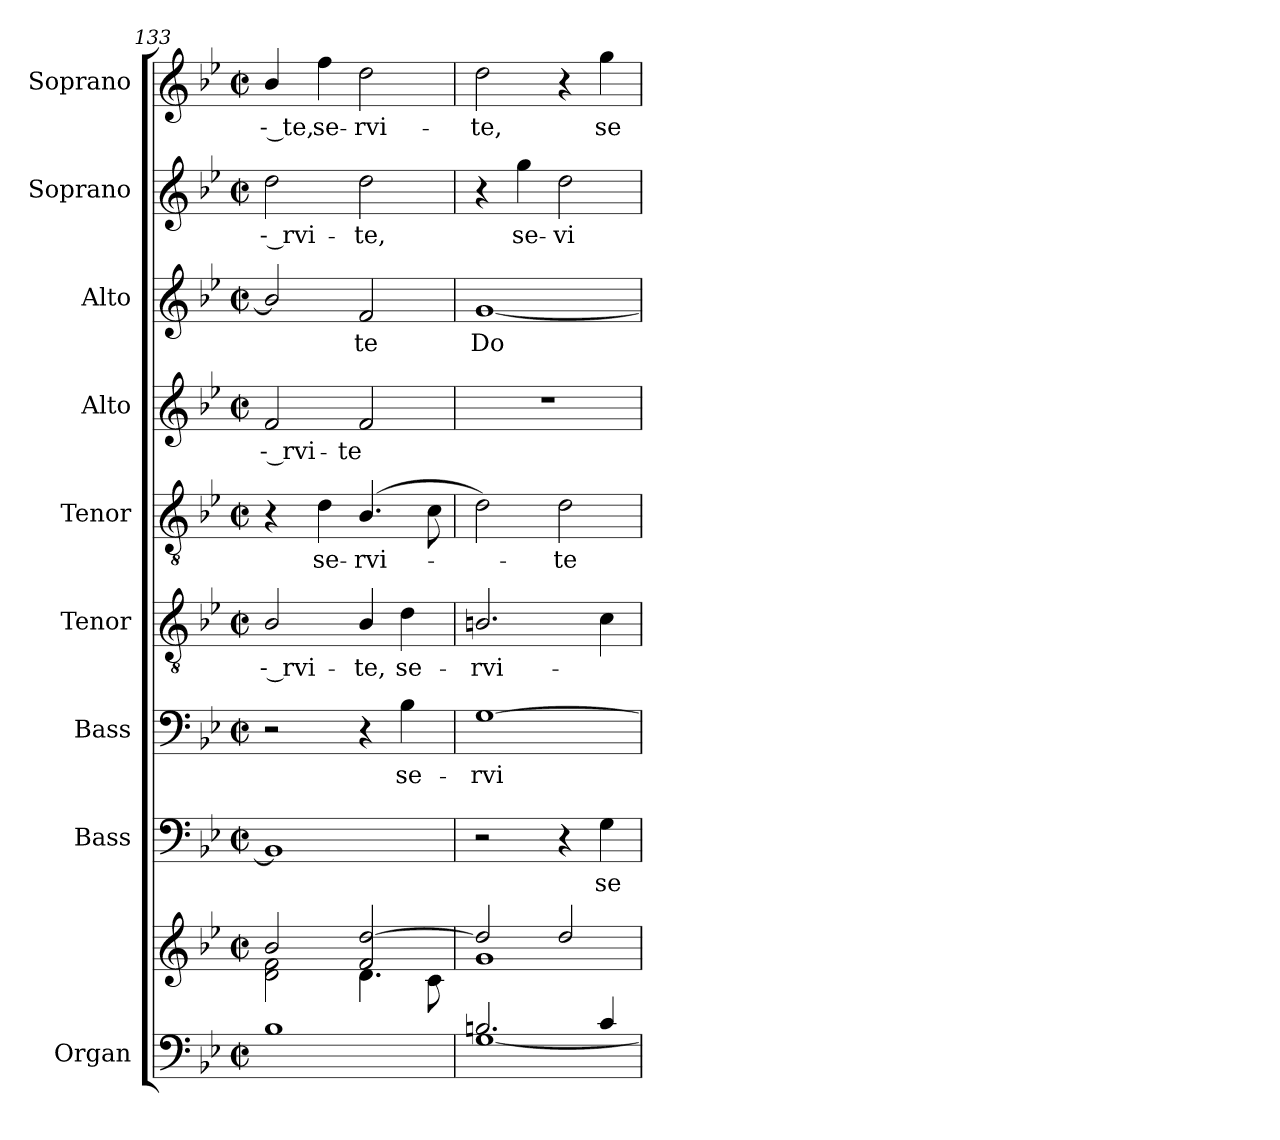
**kern	**kern	**kern	**text	**kern	**text	**kern	**text	**kern	**text	**kern	**text	**kern	**text	**kern	**text	**kern	**text
*part9	*part9	*part8	*part8	*part7	*part7	*part6	*part6	*part5	*part5	*part4	*part4	*part3	*part3	*part2	*part2	*part1	*part1
*staff10	*staff9	*staff8	*staff8	*staff7	*staff7	*staff6	*staff6	*staff5	*staff5	*staff4	*staff4	*staff3	*staff3	*staff2	*staff2	*staff1	*staff1
*I"Organ	*	*I"Bass	*	*I"Bass	*	*I"Tenor	*	*I"Tenor	*	*I"Alto	*	*I"Alto	*	*I"Soprano	*	*I"Soprano	*
*I'Organ.	*	*I'B.	*	*I'B.	*	*I'T.	*	*I'T.	*	*I'A.	*	*I'A.	*	*I'S.	*	*I'S.	*
!!LO:LB:g=z
*clefF4	*clefG2	*clefF4	*	*clefF4	*	*clefGv2	*	*clefGv2	*	*clefG2	*	*clefG2	*	*clefG2	*	*clefG2	*
*	*	*	*	*	*	*ITrd7c12	*	*ITrd7c12	*	*	*	*	*	*	*	*	*
*k[b-e-]	*k[b-e-]	*k[b-e-]	*	*k[b-e-]	*	*k[b-e-]	*	*k[b-e-]	*	*k[b-e-]	*	*k[b-e-]	*	*k[b-e-]	*	*k[b-e-]	*
*B-:	*B-:	*B-:	*	*B-:	*	*B-:	*	*B-:	*	*B-:	*	*B-:	*	*B-:	*	*B-:	*
*M2/2	*M2/2	*M2/2	*	*M2/2	*	*M2/2	*	*M2/2	*	*M2/2	*	*M2/2	*	*M2/2	*	*M2/2	*
*met(c|)	*met(c|)	*met(c|)	*	*met(c|)	*	*met(c|)	*	*met(c|)	*	*met(c|)	*	*met(c|)	*	*met(c|)	*	*met(c|)	*
=133	=133	=133	=133	=133	=133	=133	=133	=133	=133	=133	=133	=133	=133	=133	=133	=133	=133
*	*^	*	*	*	*	*	*	*	*	*	*	*	*	*	*	*	*
!	!	!	!	!	!	!	!	!LO:LY:b:color=#000000	!	!	!	!	!	!	!	!	!	!
!	!	!	!	!	!	!	!	!	!	!	!	!LO:LY:b:color=#000000	!	!	!	!	!	!
!	!	!	!	!	!	!	!	!	!	!	!	!	!	!	!	!LO:LY:b:color=#000000	!	!
!	!	!	!	!	!	!	!	!	!	!	!	!	!	!	!	!	!	!LO:LY:b:color=#000000
1B-i	2b-i/	2di\ 2fi	1BB-i]	.	2r	.	2BB-i/	-- rvi-	4r	.	2fi/	-- rvi-	2b-i/]	.	2ddi\	-- rvi-	4b-i/	-- te,
!	!	!	!	!	!	!	!	!	!	!LO:LY:b:color=#000000	!	!	!	!	!	!	!	!
!	!	!	!	!	!	!	!	!	!	!	!	!	!	!	!	!	!	!LO:LY:b:color=#000000
.	.	.	.	.	.	.	.	.	4Di\	se-	.	.	.	.	.	.	4ffi\	se-
!	!	!	!	!	!	!	!	!LO:LY:b:color=#000000	!	!	!	!	!	!	!	!	!	!
!	!	!	!	!	!	!	!	!	!	!LO:LY:b:color=#000000	!	!	!	!	!	!	!	!
!	!	!	!	!	!	!	!	!	!	!	!	!LO:LY:b:color=#000000	!	!	!	!	!	!
!	!	!	!	!	!	!	!	!	!	!	!	!	!	!LO:LY:b:color=#000000	!	!	!	!
!	!	!	!	!	!	!	!	!	!	!	!	!	!	!	!	!LO:LY:b:color=#000000	!	!
!	!	!	!	!	!	!	!	!	!	!	!	!	!	!	!	!	!	!LO:LY:b:color=#000000
.	2fi/ [2ddi	4.di\	.	.	4r	.	4BB-i/	-te,	(4.BB-i/	-rvi-	2fi/	-te	2fi/	-te	2ddi\	-te,	2ddi\	-rvi-
!	!	!	!	!	!	!LO:LY:b:color=#000000	!	!	!	!	!	!	!	!	!	!	!	!
!	!	!	!	!	!	!	!	!LO:LY:b:color=#000000	!	!	!	!	!	!	!	!	!	!
.	.	.	.	.	4B-i\	se-	4Di\	se-	.	.	.	.	.	.	.	.	.	.
.	.	8ci\	.	.	.	.	.	.	8Ci\	.	.	.	.	.	.	.	.	.
=134	=134	=134	=134	=134	=134	=134	=134	=134	=134	=134	=134	=134	=134	=134	=134	=134	=134	=134
*^	*	*	*	*	*	*	*	*	*	*	*	*	*	*	*	*	*	*
!	!	!	!	!	!	!	!LO:LY:b:color=#000000	!	!	!	!	!	!	!	!	!	!	!	!
!	!	!	!	!	!	!	!	!	!LO:LY:b:color=#000000	!	!	!	!	!	!	!	!	!	!
!	!	!	!	!	!	!	!	!	!	!	!	!	!	!	!LO:LY:b:color=#000000	!	!	!	!
!	!	!	!	!	!	!	!	!	!	!	!	!	!	!	!	!	!	!	!LO:LY:b:color=#000000
2.Bni/	[1Gi	2ddi/]	1gi	2r	.	[1Gi	-rvi-	2.BBni/	-rvi-	2Di\)	.	1r	.	[1gi	Do-	4r	.	2ddi\	-te,
!	!	!	!	!	!	!	!	!	!	!	!	!	!	!	!	!	!LO:LY:b:color=#000000	!	!
.	.	.	.	.	.	.	.	.	.	.	.	.	.	.	.	4ggi\	se-	.	.
!	!	!	!	!	!	!	!	!	!	!	!LO:LY:b:color=#000000	!	!	!	!	!	!	!	!
!	!	!	!	!	!	!	!	!	!	!	!	!	!	!	!	!	!LO:LY:b:color=#000000	!	!
.	.	2ddi/	.	4r	.	.	.	.	.	2Di\	-te	.	.	.	.	2ddi\	-vi-	4r	.
!	!	!	!	!	!LO:LY:b:color=#000000	!	!	!	!	!	!	!	!	!	!	!	!	!	!
!	!	!	!	!	!	!	!	!	!	!	!	!	!	!	!	!	!	!	!LO:LY:b:color=#000000
4ci/	.	.	.	4Gi\	se-	.	.	4Ci\	.	.	.	.	.	.	.	.	.	4ggi\	se-
*v	*v	*	*	*	*	*	*	*	*	*	*	*	*	*	*	*	*	*	*
*	*v	*v	*	*	*	*	*	*	*	*	*	*	*	*	*	*	*	*
=	=	=	=	=	=	=	=	=	=	=	=	=	=	=	=	=	=
*-	*-	*-	*-	*-	*-	*-	*-	*-	*-	*-	*-	*-	*-	*-	*-	*-	*-
